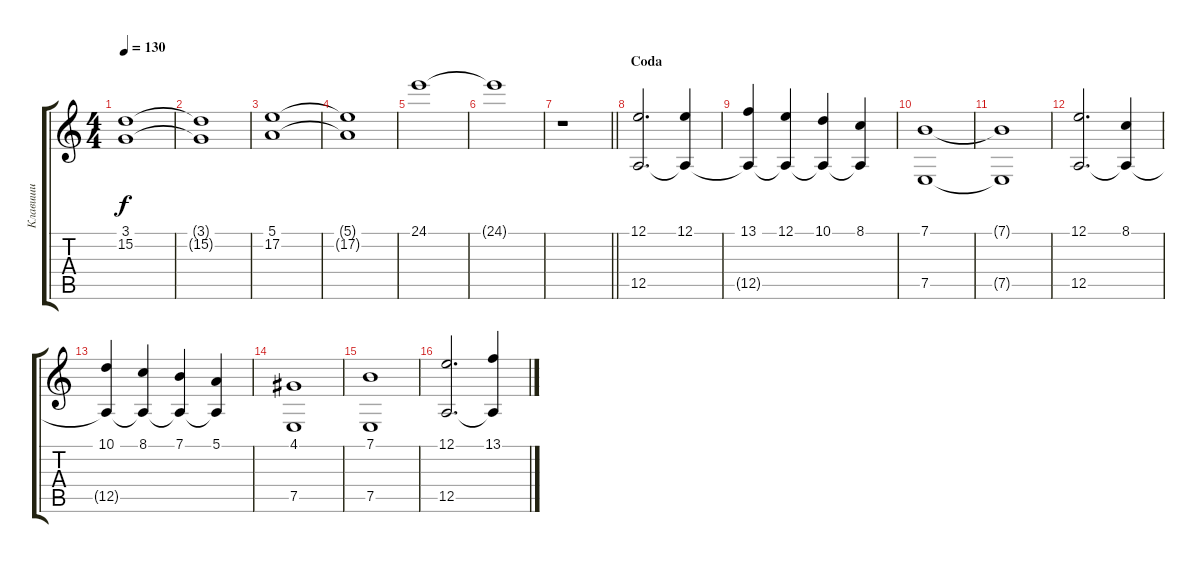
\track ("Клавиши" "Клавиши") {instrument brightacousticpiano}
\staff {score tabs}
\tuning (E4 B3 G3 D3 A2 E2) {hide}
\ts (4 4)
\tempo 130
\clef g2
\ks c
(3.1 15.2).1{dy f} |
(3.1{t} 15.2{t}).1 |
(5.1 17.2).1 |
(5.1{t} 17.2{t}).1 |
24.1.1 |
24.1{t}.1 |
\barLineRight lightlight
r.1 |
\section ("" "Coda")
(12.1 12.5).2{d} (12.1 12.5{t}).4 |
(13.1 12.5{t}).4 (12.1 12.5{t}).4 (10.1 12.5{t}).4 (8.1 12.5{t}).4 |
(7.1 7.5).1 |
(7.1{t} 7.5{t}).1 |
(12.1 12.5).2{d} (8.1 12.5{t}).4 |
(10.1 12.5{t}).4 (8.1 12.5{t}).4 (7.1 12.5{t}).4 (5.1 12.5{t}).4 |
(4.1 7.5).1 |
(7.1 7.5).1 |
(12.1 12.5).2{d} (13.1 12.5{t}).4
